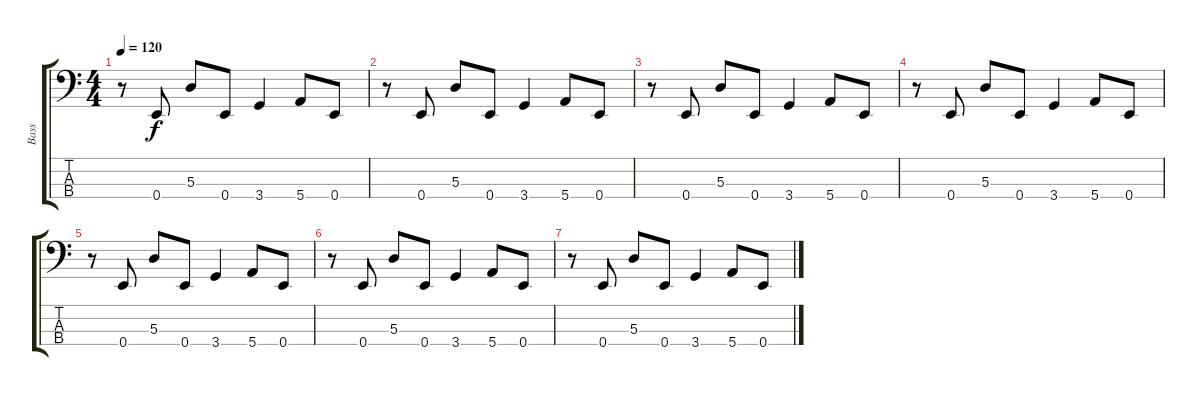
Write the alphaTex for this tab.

\track ("Bass" "Bass") {instrument electricbasspick}
\staff {score tabs}
\tuning (G2 D2 A1 E1) {hide}
\ts (4 4)
\tempo 120
\clef f4
\ks c
r.8{dy f} 0.4.8 5.3.8 0.4.8 3.4.4 5.4.8 0.4.8 |
r.8 0.4.8 5.3.8 0.4.8 3.4.4 5.4.8 0.4.8 |
r.8 0.4.8 5.3.8 0.4.8 3.4.4 5.4.8 0.4.8 |
r.8 0.4.8 5.3.8 0.4.8 3.4.4 5.4.8 0.4.8 |
r.8 0.4.8 5.3.8 0.4.8 3.4.4 5.4.8 0.4.8 |
r.8 0.4.8 5.3.8 0.4.8 3.4.4 5.4.8 0.4.8 |
r.8 0.4.8 5.3.8 0.4.8 3.4.4 5.4.8 0.4.8
